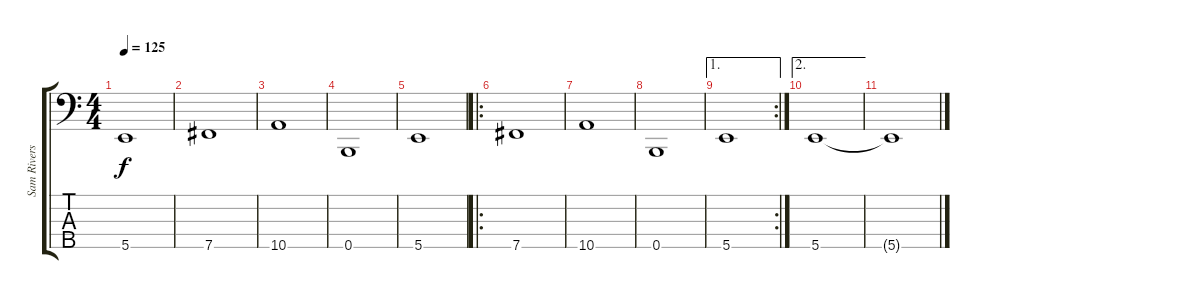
\track ("Sam Rivers" "Sam Rivers") {instrument electricbassfinger}
\staff {score tabs}
\tuning (G2 D2 A1 E1 B0) {hide}
\ts (4 4)
\tempo 125
\clef f4
\ks c
5.5.1{dy f} |
7.5.1 |
10.5.1 |
0.5.1 |
5.5.1 |
\ro
7.5.1 |
10.5.1 |
0.5.1 |
\ae 1
\rc 2
5.5.1 |
\ae 2
5.5.1 |
5.5{t}.1
